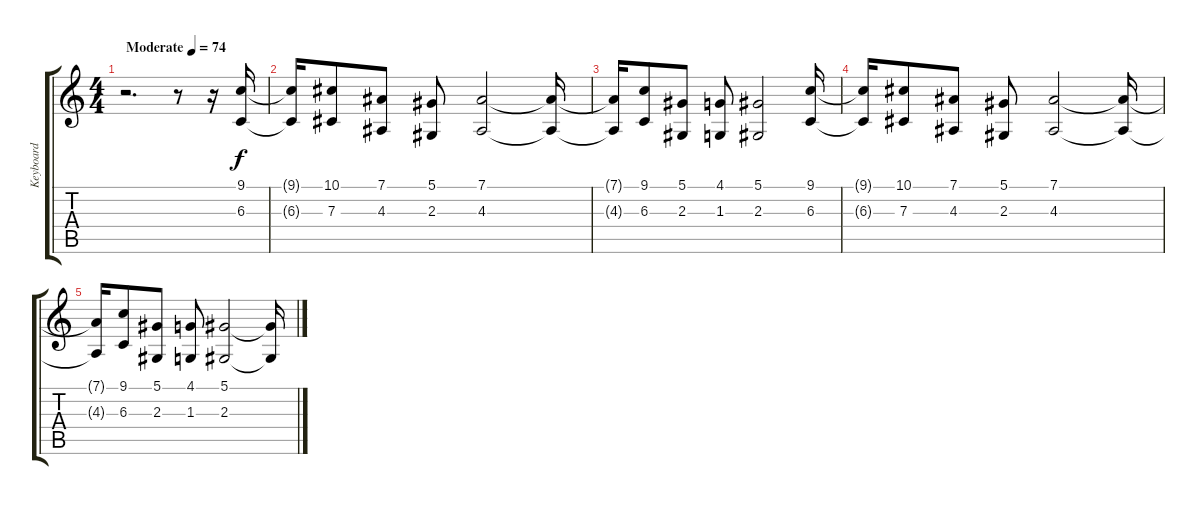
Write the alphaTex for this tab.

\track ("Keyboard" "Keyboard") {instrument accordion}
\staff {score tabs}
\tuning (Eb4 Bb3 Gb3 Db3 Ab2 Eb2) {hide}
\ts (4 4)
\tempo (74 "Moderate")
\clef g2
\ks c
r.2{d dy f instrument accordion} r.8 r.16 (9.1 6.3).16 |
(9.1{t} 6.3{t}).16 (10.1 7.3).8 (7.1 4.3).8 (5.1 2.3).8 (7.1 4.3).2 (7.1{t} 4.3{t}).16 |
(7.1{t} 4.3{t}).16 (9.1 6.3).8 (5.1 2.3).8 (4.1 1.3).8 (5.1 2.3).2 (9.1 6.3).16 |
(9.1{t} 6.3{t}).16 (10.1 7.3).8 (7.1 4.3).8 (5.1 2.3).8 (7.1 4.3).2 (7.1{t} 4.3{t}).16 |
(7.1{t} 4.3{t}).16 (9.1 6.3).8 (5.1 2.3).8 (4.1 1.3).8 (5.1 2.3).2 (5.1{t} 2.3{t}).16
